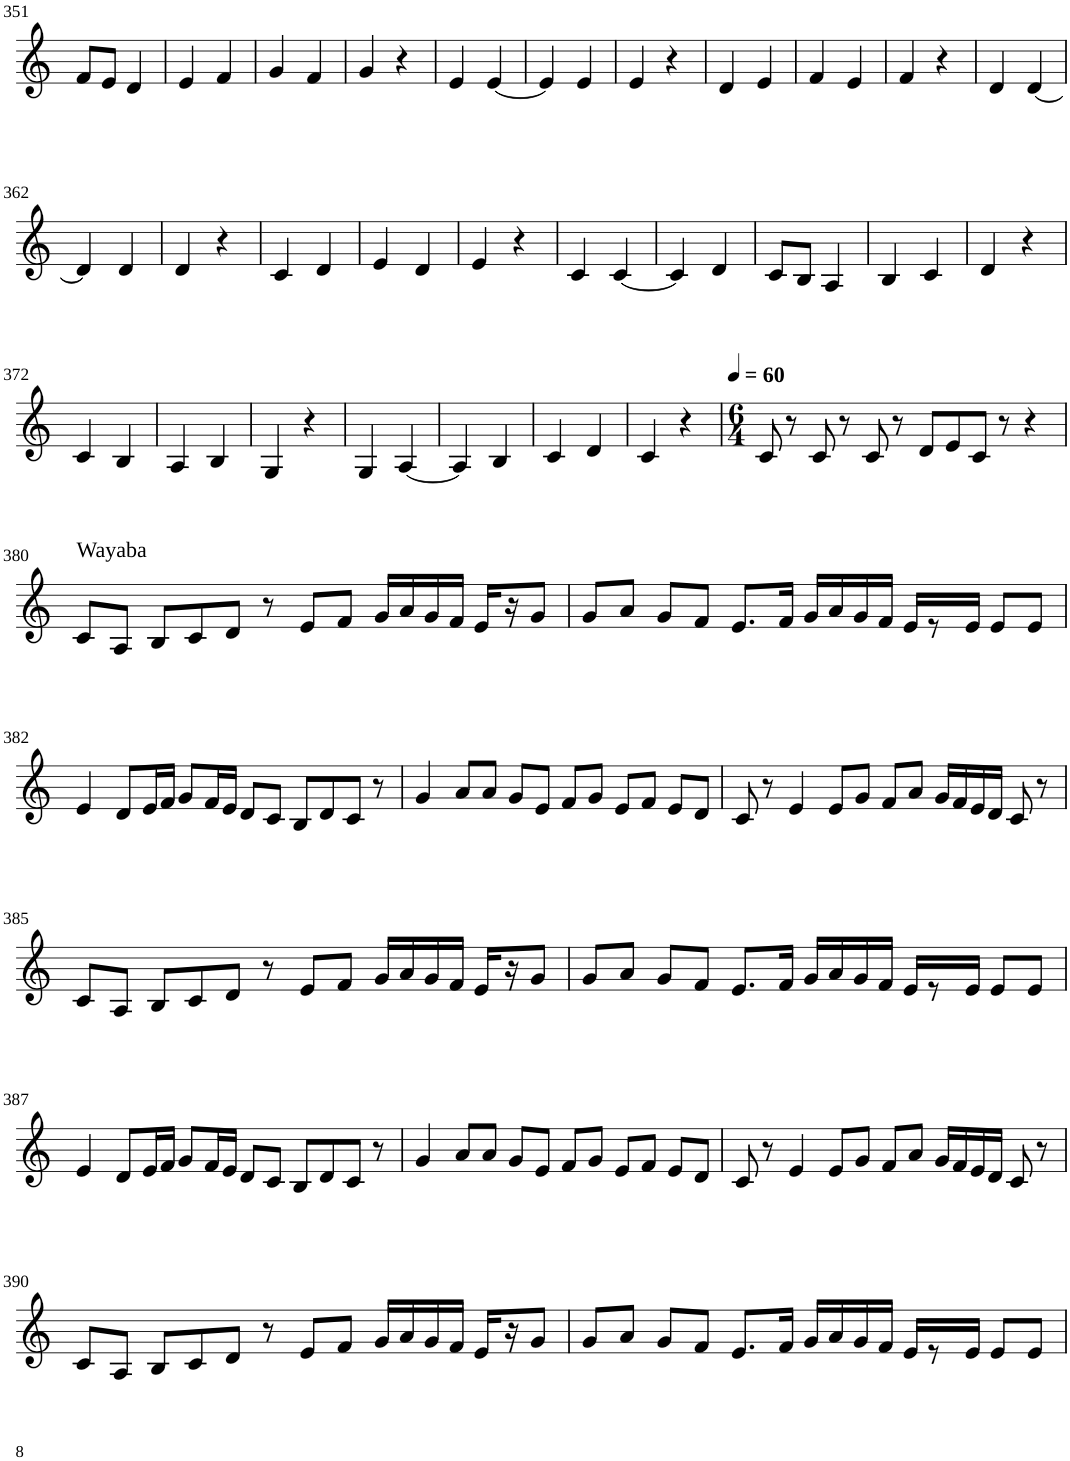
**kern
*part1
*staff1
*I"Violin
!!LO:PB:g=z
*clefG2
*k[]
*M2/4
=351
8f/L
8e/J
4d/
=352
4e/
4f/
=353
4g/
4f/
=354
4g/
4r
=355
4e/
[4e/
=356
4e/]
4e/
=357
4e/
4r
=358
4d/
4e/
=359
4f/
4e/
=360
4f/
4r
=361
4d/
[4d/
!!LO:LB:g=z
=362
4d/]
4d/
=363
4d/
4r
=364
4c/
4d/
=365
4e/
4d/
=366
4e/
4r
=367
4c/
[4c/
=368
4c/]
4d/
=369
8c/L
8B/J
4A/
=370
4B/
4c/
=371
4d/
4r
!!LO:LB:g=z
=372
4c/
4B/
=373
4A/
4B/
=374
4G/
4r
=375
4G/
[4A/
=376
4A/]
4B/
=377
4c/
4d/
=378
4c/
4r
=379
*M6/4
*MM60
8c/
8r
8c/
8r
8c/
8r
8d/L
8e/
8c/J
8r
4r
!!LO:LB:g=z
=380
!LO:TX:a:t=Wayaba
8c/L
8A/J
8B/L
8c/
8d/J
8r
8e/L
8f/J
16g/LL
16a/
16g/
16f/JJ
16e/LL
16r
8g/J
=381
8g/L
8a/J
8g/L
8f/J
8.e/L
16f/Jk
16g/LL
16a/
16g/
16f/JJ
16e/KL
8r
16e/Jk
8e/L
8e/J
!!LO:LB:g=z
=382
4e/
8d/L
16e/L
16f/JJ
8g/L
16f/L
16e/JJ
8d/L
8c/J
8B/L
8d/
8c/J
8r
=383
4g/
8a/L
8a/J
8g/L
8e/J
8f/L
8g/J
8e/L
8f/J
8e/L
8d/J
=384
8c/
8r
4e/
8e/L
8g/J
8f/L
8a/J
16g/LL
16f/
16e/
16d/JJ
8c/
8r
!!LO:LB:g=z
=385
8c/L
8A/J
8B/L
8c/
8d/J
8r
8e/L
8f/J
16g/LL
16a/
16g/
16f/JJ
16e/LL
16r
8g/J
=386
8g/L
8a/J
8g/L
8f/J
8.e/L
16f/Jk
16g/LL
16a/
16g/
16f/JJ
16e/KL
8r
16e/Jk
8e/L
8e/J
!!LO:LB:g=z
=387
4e/
8d/L
16e/L
16f/JJ
8g/L
16f/L
16e/JJ
8d/L
8c/J
8B/L
8d/
8c/J
8r
=388
4g/
8a/L
8a/J
8g/L
8e/J
8f/L
8g/J
8e/L
8f/J
8e/L
8d/J
=389
8c/
8r
4e/
8e/L
8g/J
8f/L
8a/J
16g/LL
16f/
16e/
16d/JJ
8c/
8r
!!LO:LB:g=z
=390
8c/L
8A/J
8B/L
8c/
8d/J
8r
8e/L
8f/J
16g/LL
16a/
16g/
16f/JJ
16e/LL
16r
8g/J
=391
8g/L
8a/J
8g/L
8f/J
8.e/L
16f/Jk
16g/LL
16a/
16g/
16f/JJ
16e/KL
8r
16e/Jk
8e/L
8e/J
=
*-
